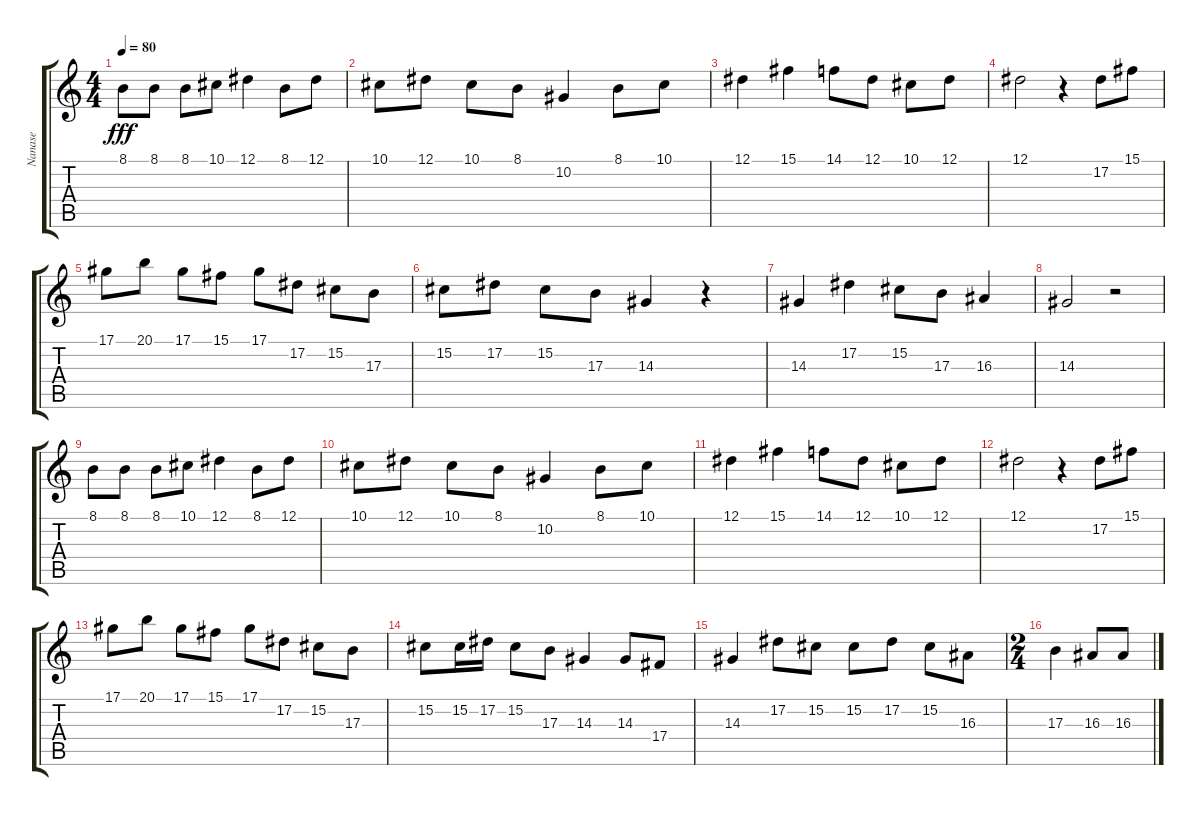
\track ("Nanase" "Nanase") {instrument clarinet}
\staff {score tabs}
\tuning (Eb4 Bb3 Gb3 Db3 Ab2 Eb2) {hide}
\ts (4 4)
\tempo 80
\clef g2
\ks c
8.1.8{dy fff} 8.1.8 8.1.8 10.1.8 12.1.4 8.1.8 12.1.8 |
10.1.8 12.1.8 10.1.8 8.1.8 10.2.4 8.1.8 10.1.8 |
12.1.4 15.1.4 14.1.8 12.1.8 10.1.8 12.1.8 |
12.1.2 r.4 17.2.8 15.1.8 |
17.1.8 20.1.8 17.1.8 15.1.8 17.1.8 17.2.8 15.2.8 17.3.8 |
15.2.8 17.2.8 15.2.8 17.3.8 14.3.4 r.4 |
14.3.4 17.2.4 15.2.8 17.3.8 16.3.4 |
14.3.2 r.2 |
8.1.8 8.1.8 8.1.8 10.1.8 12.1.4 8.1.8 12.1.8 |
10.1.8 12.1.8 10.1.8 8.1.8 10.2.4 8.1.8 10.1.8 |
12.1.4 15.1.4 14.1.8 12.1.8 10.1.8 12.1.8 |
12.1.2 r.4 17.2.8 15.1.8 |
17.1.8 20.1.8 17.1.8 15.1.8 17.1.8 17.2.8 15.2.8 17.3.8 |
15.2.8 15.2.16 17.2.16 15.2.8 17.3.8 14.3.4 14.3.8 17.4.8 |
14.3.4 17.2.8 15.2.8 15.2.8 17.2.8 15.2.8 16.3.8 |
\ts (2 4)
17.3.4 16.3.8 16.3.8
